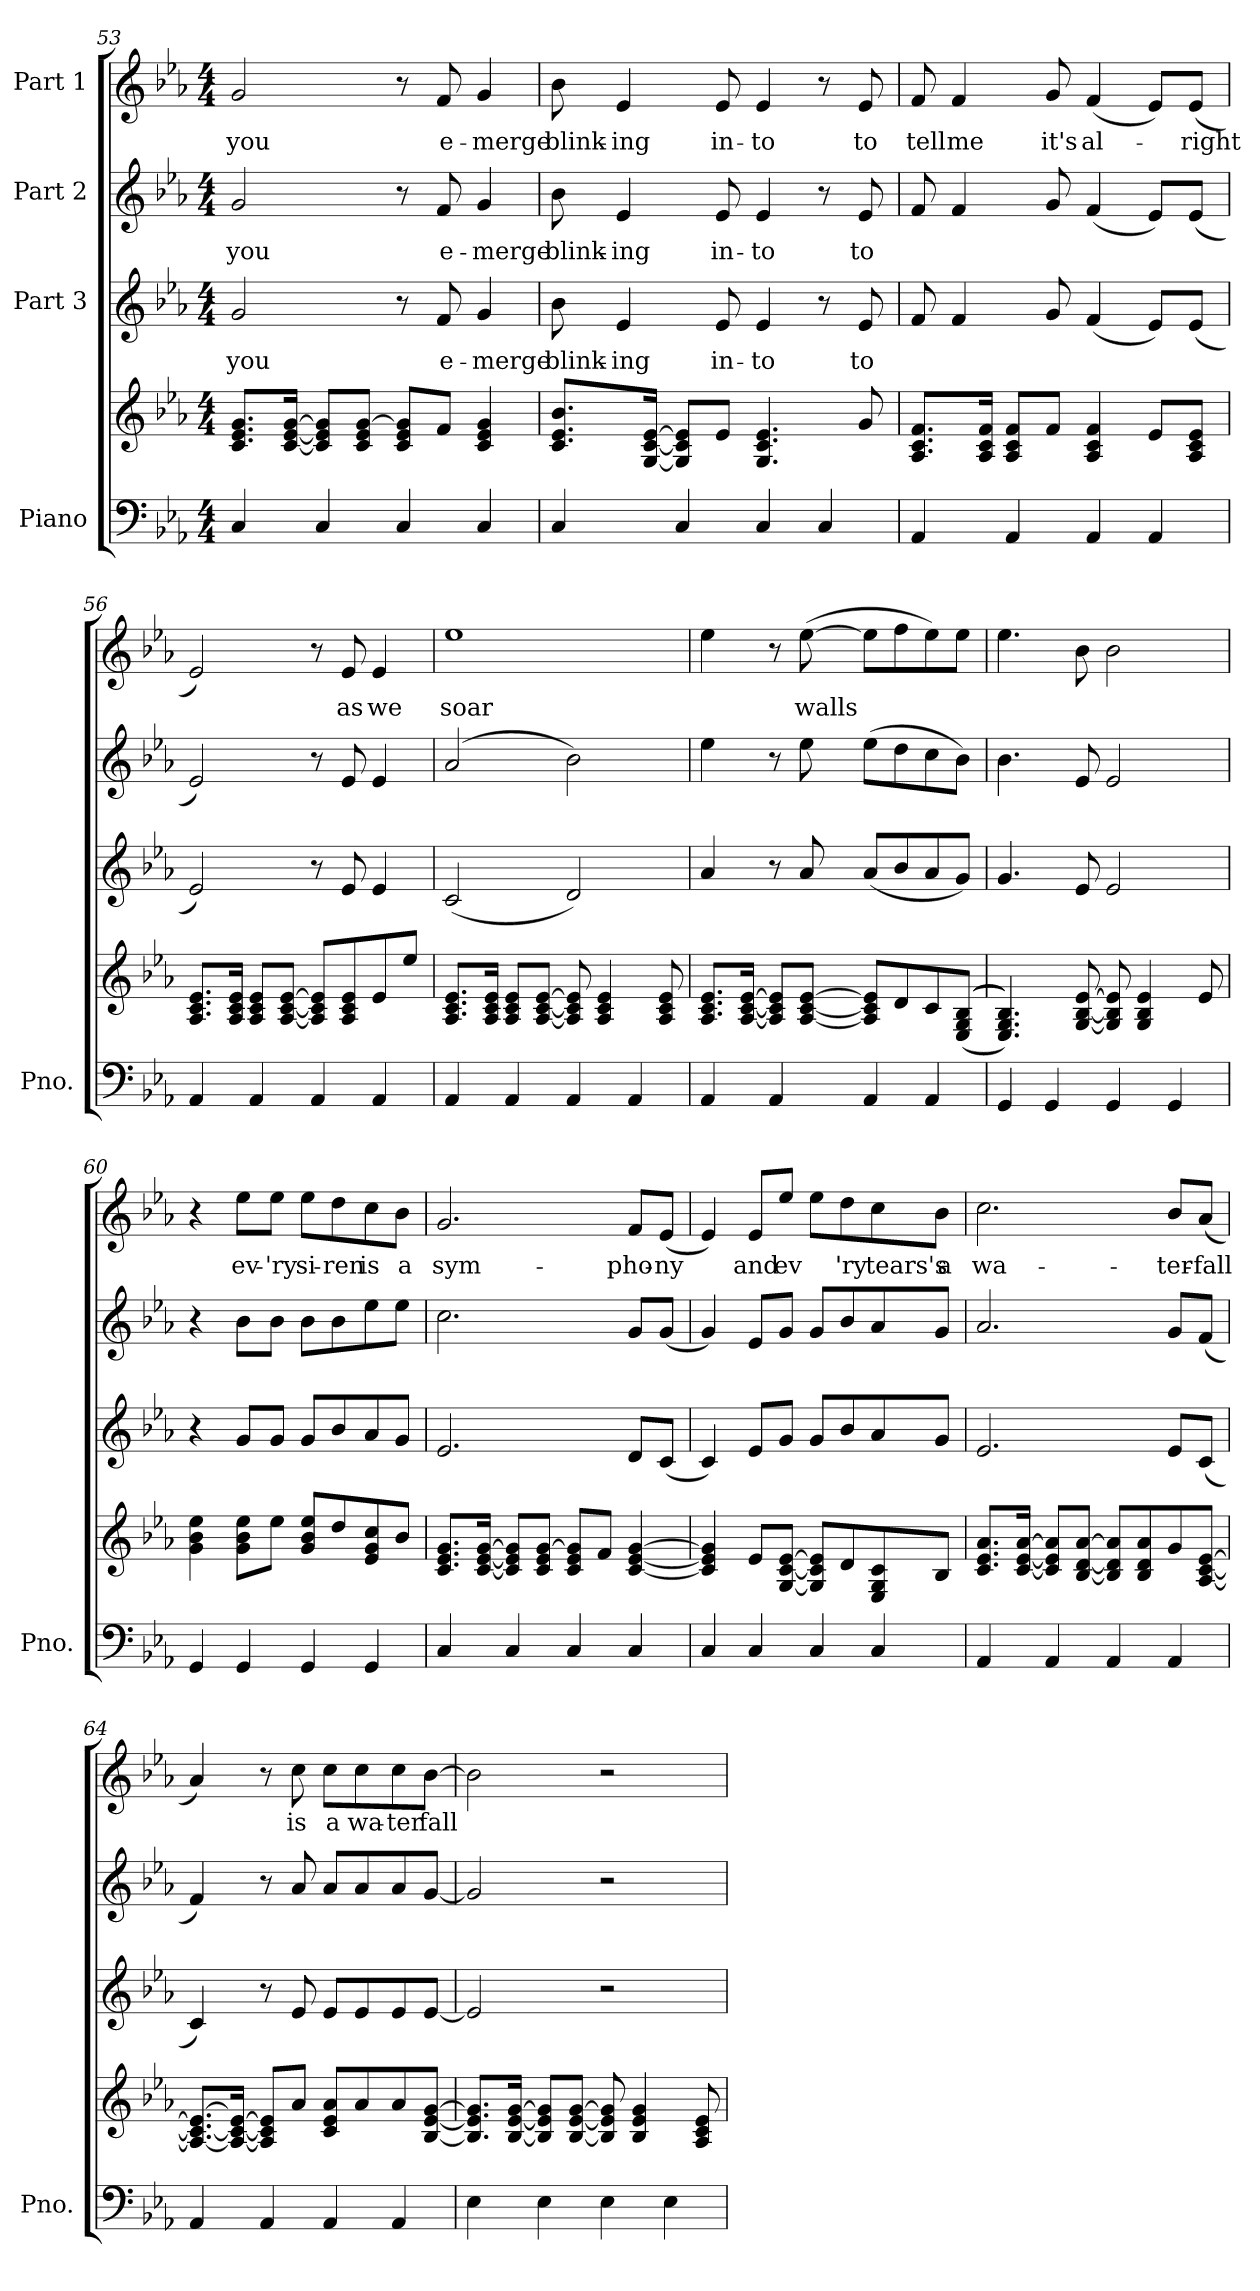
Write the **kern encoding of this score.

**kern	**kern	**kern	**text	**kern	**text	**kern	**text
*part4	*part4	*part3	*part3	*part2	*part2	*part1	*part1
*staff5	*staff4	*staff3	*staff3	*staff2	*staff2	*staff1	*staff1
*I"Piano	*	*I"Part 3	*	*I"Part 2	*	*I"Part 1	*
*I'Pno.	*	*	*	*	*	*	*
!!LO:LB:g=z
*clefF4	*clefG2	*clefG2	*	*clefG2	*	*clefG2	*
*k[b-e-a-]	*k[b-e-a-]	*k[b-e-a-]	*	*k[b-e-a-]	*	*k[b-e-a-]	*
*M4/4	*M4/4	*M4/4	*	*M4/4	*	*M4/4	*
=53	=53	=53	=53	=53	=53	=53	=53
!	!	!	!LO:LY:b	!	!LO:LY:b	!	!LO:LY:b
4C/	8.c/ 8.e-/ 8.g/L	2g/	you	2g/	you	2g/	you
.	[16c/ [16e-/ [16g/Jk	.	.	.	.	.	.
4C/	8c/] 8e-/] 8g/]L	.	.	.	.	.	.
.	8c/ 8e-/ [8g/J	.	.	.	.	.	.
4C/	8c/ 8e-/ 8g/]L	8r	.	8r	.	8r	.
!	!	!	!LO:LY:b	!	!LO:LY:b	!	!LO:LY:b
.	8f/J	8f/	e-	8f/	e-	8f/	e-
!	!	!	!LO:LY:b	!	!LO:LY:b	!	!LO:LY:b
4C/	4c/ 4e-/ 4g/	4g/	-merge	4g/	-merge	4g/	-merge
=54	=54	=54	=54	=54	=54	=54	=54
!	!	!	!LO:LY:b	!	!LO:LY:b	!	!LO:LY:b
4C/	8.c/ 8.e-/ 8.b-/L	8b-\	blink-	8b-\	blink-	8b-\	blink-
!	!	!	!LO:LY:b	!	!LO:LY:b	!	!LO:LY:b
.	.	4e-/	-ing	4e-/	-ing	4e-/	-ing
.	[16G/ [16c/ [16e-/Jk	.	.	.	.	.	.
4C/	8G/] 8c/] 8e-/]L	.	.	.	.	.	.
!	!	!	!LO:LY:b	!	!LO:LY:b	!	!LO:LY:b
.	8e-/J	8e-/	in-	8e-/	in-	8e-/	in-
!	!	!	!LO:LY:b	!	!LO:LY:b	!	!LO:LY:b
4C/	4.G/ 4.c/ 4.e-/	4e-/	-to	4e-/	-to	4e-/	-to
4C/	.	8r	.	8r	.	8r	.
!	!	!	!LO:LY:b	!	!LO:LY:b	!	!LO:LY:b
.	8g/	8e-/	to	8e-/	to	8e-/	to
=55	=55	=55	=55	=55	=55	=55	=55
!	!	!	!	!	!	!	!LO:LY:b
4AA-/	8.A-/ 8.c/ 8.f/L	8f/	.	8f/	.	8f/	tell
!	!	!	!	!	!	!	!LO:LY:b
.	.	4f/	.	4f/	.	4f/	me
.	16A-/ 16c/ 16f/Jk	.	.	.	.	.	.
4AA-/	8A-/ 8c/ 8f/L	.	.	.	.	.	.
!	!	!	!	!	!	!	!LO:LY:b
.	8f/J	8g/	.	8g/	.	8g/	it's
!	!	!	!	!	!	!	!LO:LY:b
4AA-/	4A-/ 4c/ 4f/	(<4f/	.	(<4f/	.	(<4f/	al-
4AA-/	8e-/L	8e-/L)	.	8e-/L)	.	8e-/L)	.
!	!	!	!	!	!	!	!LO:LY:b
.	8A-/ 8c/ 8e-/J	(<8e-/J	.	(<8e-/J	.	(<8e-/J	-right
!!LO:PB:g=z
=56	=56	=56	=56	=56	=56	=56	=56
4AA-/	8.A-/ 8.c/ 8.e-/L	2e-/)	.	2e-/)	.	2e-/)	.
.	16A-/ 16c/ 16e-/Jk	.	.	.	.	.	.
4AA-/	8A-/ 8c/ 8e-/L	.	.	.	.	.	.
.	[8A-/ [8c/ [8e-/J	.	.	.	.	.	.
4AA-/	8A-/] 8c/] 8e-/]L	8r	.	8r	.	8r	.
!	!	!	!	!	!	!	!LO:LY:b
.	8A-/ 8c/ 8e-/	8e-/	.	8e-/	.	8e-/	as
!	!	!	!	!	!	!	!LO:LY:b
4AA-/	8e-/	4e-/	.	4e-/	.	4e-/	we
.	8ee-/J	.	.	.	.	.	.
=57	=57	=57	=57	=57	=57	=57	=57
!	!	!	!	!	!	!	!LO:LY:b
4AA-/	8.A-/ 8.c/ 8.e-/L	(<2c/	.	(>2a-/	.	1ee-	soar
.	16A-/ 16c/ 16e-/Jk	.	.	.	.	.	.
4AA-/	8A-/ 8c/ 8e-/L	.	.	.	.	.	.
.	[8A-/ [8c/ [8e-/J	.	.	.	.	.	.
4AA-/	8A-/] 8c/] 8e-/]	2d/)	.	2b-\)	.	.	.
.	4A-/ 4c/ 4e-/	.	.	.	.	.	.
4AA-/	.	.	.	.	.	.	.
.	8A-/ 8c/ 8e-/	.	.	.	.	.	.
=58	=58	=58	=58	=58	=58	=58	=58
4AA-/	8.A-/ 8.c/ 8.e-/L	4a-/	.	4ee-\	.	4ee-\	.
.	[16A-/ [16c/ [16e-/Jk	.	.	.	.	.	.
4AA-/	8A-/] 8c/] 8e-/]L	8r	.	8r	.	8r	.
!	!	!	!	!	!	!	!LO:LY:b
.	[8A-/ [8c/ [8e-/J	8a-/	.	8ee-\	.	(>[8ee-\	walls
4AA-/	8A-/] 8c/] 8e-/]L	(<8a-/L	.	(>8ee-\L	.	8ee-\L]	.
.	8d/	8b-/	.	8dd\	.	8ff\	.
4AA-/	8c/	8a-/	.	8cc\	.	8ee-\)	.
.	(<(<(<8E-/ 8G/ 8B-/J	8g/J)	.	8b-\J)	.	8ee-\J	.
!!LO:LB:g=z
=59	=59	=59	=59	=59	=59	=59	=59
4GG/	4.E-/ 4.G/ 4.B-/)))	4.g/	.	4.b-\	.	4.ee-\	.
4GG/	.	.	.	.	.	.	.
.	[8G/ [8B-/ [8e-/	8e-/	.	8e-/	.	8b-\	.
4GG/	8G/] 8B-/] 8e-/]	2e-/	.	2e-/	.	2b-\	.
.	4G/ 4B-/ 4e-/	.	.	.	.	.	.
4GG/	.	.	.	.	.	.	.
.	8e-/	.	.	.	.	.	.
=60	=60	=60	=60	=60	=60	=60	=60
4GG/	4g\ 4b-\ 4ee-\	4r	.	4r	.	4r	.
!	!	!	!	!	!	!	!LO:LY:b
4GG/	8g\ 8b-\ 8ee-\L	8g/L	.	8b-\L	.	8ee-\L	ev-
!	!	!	!	!	!	!	!LO:LY:b
.	8ee-\J	8g/J	.	8b-\J	.	8ee-\J	-'ry
!	!	!	!	!	!	!	!LO:LY:b
4GG/	8g/ 8b-/ 8ee-/L	8g/L	.	8b-\L	.	8ee-\L	si-
!	!	!	!	!	!	!	!LO:LY:b
.	8dd/	8b-/	.	8b-\	.	8dd\	-ren
!	!	!	!	!	!	!	!LO:LY:b
4GG/	8e-/ 8g/ 8cc/	8a-/	.	8ee-\	.	8cc\	is
!	!	!	!	!	!	!	!LO:LY:b
.	8b-/J	8g/J	.	8ee-\J	.	8b-\J	a
=61	=61	=61	=61	=61	=61	=61	=61
!	!	!	!	!	!	!	!LO:LY:b
4C/	8.c/ 8.e-/ 8.g/L	2.e-/	.	2.cc\	.	2.g/	sym-
.	[16c/ [16e-/ [16g/Jk	.	.	.	.	.	.
4C/	8c/] 8e-/] 8g/]L	.	.	.	.	.	.
.	8c/ 8e-/ [8g/J	.	.	.	.	.	.
4C/	8c/ 8e-/ 8g/]L	.	.	.	.	.	.
.	8f/J	.	.	.	.	.	.
!	!	!	!	!	!	!	!LO:LY:b
4C/	[4c/ [4e-/ [4g/	8d/L	.	8g/L	.	8f/L	-pho-
!	!	!	!	!	!	!	!LO:LY:b
.	.	(<8c/J	.	(<8g/J	.	(<8e-/J	-ny
=62	=62	=62	=62	=62	=62	=62	=62
4C/	4c/] 4e-/] 4g/]	4c/)	.	4g/)	.	4e-/)	.
!	!	!	!	!	!	!	!LO:LY:b
4C/	8e-/L	8e-/L	.	8e-/L	.	8e-/L	and
!	!	!	!	!	!	!	!LO:LY:b
.	[8G/ [8c/ [8e-/J	8g/J	.	8g/J	.	8ee-/J	ev
4C/	8G/] 8c/] 8e-/]L	8g/L	.	8g/L	.	8ee-\L	.
!	!	!	!	!	!	!	!LO:LY:b
.	8d/	8b-/	.	8b-/	.	8dd\	'ry
!	!	!	!	!	!	!	!LO:LY:b
4C/	8E-/ 8G/ 8c/	8a-/	.	8a-/	.	8cc\	tears's
!	!	!	!	!	!	!	!LO:LY:b
.	8B-/J	8g/J	.	8g/J	.	8b-\J	a
!!LO:PB:g=z
=63	=63	=63	=63	=63	=63	=63	=63
!	!	!	!	!	!	!	!LO:LY:b
4AA-/	8.c/ 8.e-/ 8.a-/L	2.e-/	.	2.a-/	.	2.cc\	wa-
.	[16c/ [16e-/ [16a-/Jk	.	.	.	.	.	.
4AA-/	8c/] 8e-/] 8a-/]L	.	.	.	.	.	.
.	[8B-/ [8d/ [8a-/J	.	.	.	.	.	.
4AA-/	8B-/] 8d/] 8a-/]L	.	.	.	.	.	.
.	8B-/ 8d/ 8a-/	.	.	.	.	.	.
!	!	!	!	!	!	!	!LO:LY:b
4AA-/	8g/	8e-/L	.	8g/L	.	8b-/L	-ter-
!	!	!	!	!	!	!	!LO:LY:b
.	[8A-/ [8c/ [8e-/J	(<8c/J	.	(<8f/J	.	(<8a-/J	-fall
=64	=64	=64	=64	=64	=64	=64	=64
4AA-/	8.A-/_ 8.c/_ 8.e-/_L	4c/)	.	4f/)	.	4a-/)	.
.	16A-/_ 16c/_ 16e-/_Jk	.	.	.	.	.	.
4AA-/	8A-/] 8c/] 8e-/]L	8r	.	8r	.	8r	.
!	!	!	!	!	!	!	!LO:LY:b
.	8a-/J	8e-/	.	8a-/	.	8cc\	is
!	!	!	!	!	!	!	!LO:LY:b
4AA-/	8c/ 8e-/ 8a-/L	8e-/L	.	8a-/L	.	8cc\L	a
!	!	!	!	!	!	!	!LO:LY:b
.	8a-/	8e-/	.	8a-/	.	8cc\	wa-
!	!	!	!	!	!	!	!LO:LY:b
4AA-/	8a-/	8e-/	.	8a-/	.	8cc\	-ter
!	!	!	!	!	!	!	!LO:LY:b
.	[8B-/ [8e-/ [8g/J	[8e-/J	.	[8g/J	.	[8b-\J	fall
=65	=65	=65	=65	=65	=65	=65	=65
4E-\	8.B-/] 8.e-/] 8.g/]L	2e-/]	.	2g/]	.	2b-\]	.
.	[16B-/ [16e-/ [16g/Jk	.	.	.	.	.	.
4E-\	8B-/] 8e-/] 8g/]L	.	.	.	.	.	.
.	[8B-/ [8e-/ [8g/J	.	.	.	.	.	.
4E-\	8B-/] 8e-/] 8g/]	2r	.	2r	.	2r	.
.	4B-/ 4e-/ 4g/	.	.	.	.	.	.
4E-\	.	.	.	.	.	.	.
.	8A-/ 8c/ 8e-/	.	.	.	.	.	.
=	=	=	=	=	=	=	=
*-	*-	*-	*-	*-	*-	*-	*-
